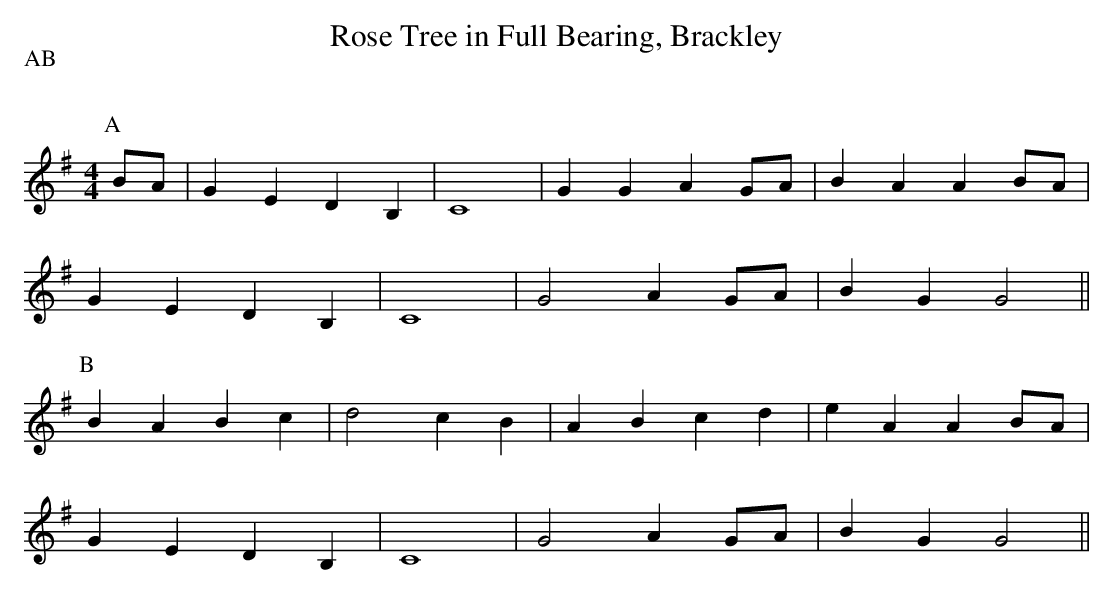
X:1
T:Rose Tree in Full Bearing, Brackley
Q:120
M:4/4
L:1/4
P:AB
K:G
P:A
B/A/|GE DB,|C4   |GG AG/A/|BA AB/A/|
GE DB,|C4   |G2 AG/A/|BG G2   ||
P:B
BA Bc |d2 cB|AB cd   |eA AB/A/|
GE DB,|C4   |G2 AG/A/|BG G2   ||
